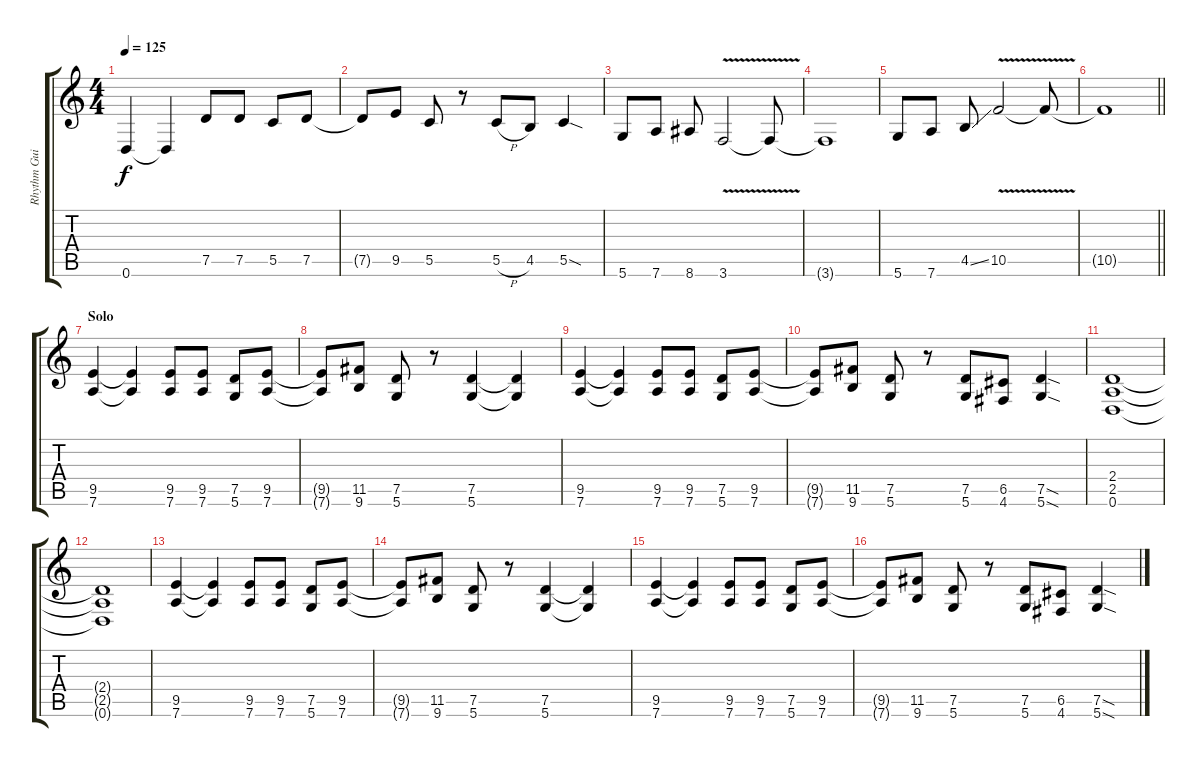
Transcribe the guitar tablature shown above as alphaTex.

\track ("Rhythm Guitar" "Rhythm Gui") {instrument distortionguitar}
\staff {score tabs}
\tuning (D4 A3 F3 C3 G2 D2) {hide}
\ts (4 4)
\tempo 125
\clef g2
\ks c
0.6.4{dy f} 0.6{t}.4 7.5.8 7.5.8 5.5.8 7.5.8 |
7.5{t}.8 9.5.8 5.5.8 r.8 5.5{h}.8 4.5.8 5.5{sod}.4 |
5.6.8 7.6.8 8.6.8 3.6{v}.2 3.6{t}.8 |
3.6{t}.1 |
5.6.8 7.6.8 4.5{ss}.8 10.5{v}.2 10.5{t}.8 |
\barLineRight lightlight
10.5{t}.1 |
\section ("" "Solo")
(9.5 7.6).4 (9.5{t} 7.6{t}).4 (9.5 7.6).8 (9.5 7.6).8 (7.5 5.6).8 (9.5 7.6).8 |
(9.5{t} 7.6{t}).8 (11.5 9.6).8 (7.5 5.6).8 r.8 (7.5 5.6).4 (7.5{t} 5.6{t}).4 |
(9.5 7.6).4 (9.5{t} 7.6{t}).4 (9.5 7.6).8 (9.5 7.6).8 (7.5 5.6).8 (9.5 7.6).8 |
(9.5{t} 7.6{t}).8 (11.5 9.6).8 (7.5 5.6).8 r.8 (7.5 5.6).8 (6.5 4.6).8 (7.5{sod} 5.6{sod}).4 |
(2.4 2.5 0.6).1 |
(2.4{t} 2.5{t} 0.6{t}).1 |
(9.5 7.6).4 (9.5{t} 7.6{t}).4 (9.5 7.6).8 (9.5 7.6).8 (7.5 5.6).8 (9.5 7.6).8 |
(9.5{t} 7.6{t}).8 (11.5 9.6).8 (7.5 5.6).8 r.8 (7.5 5.6).4 (7.5{t} 5.6{t}).4 |
(9.5 7.6).4 (9.5{t} 7.6{t}).4 (9.5 7.6).8 (9.5 7.6).8 (7.5 5.6).8 (9.5 7.6).8 |
(9.5{t} 7.6{t}).8 (11.5 9.6).8 (7.5 5.6).8 r.8 (7.5 5.6).8 (6.5 4.6).8 (7.5{sod} 5.6{sod}).4
